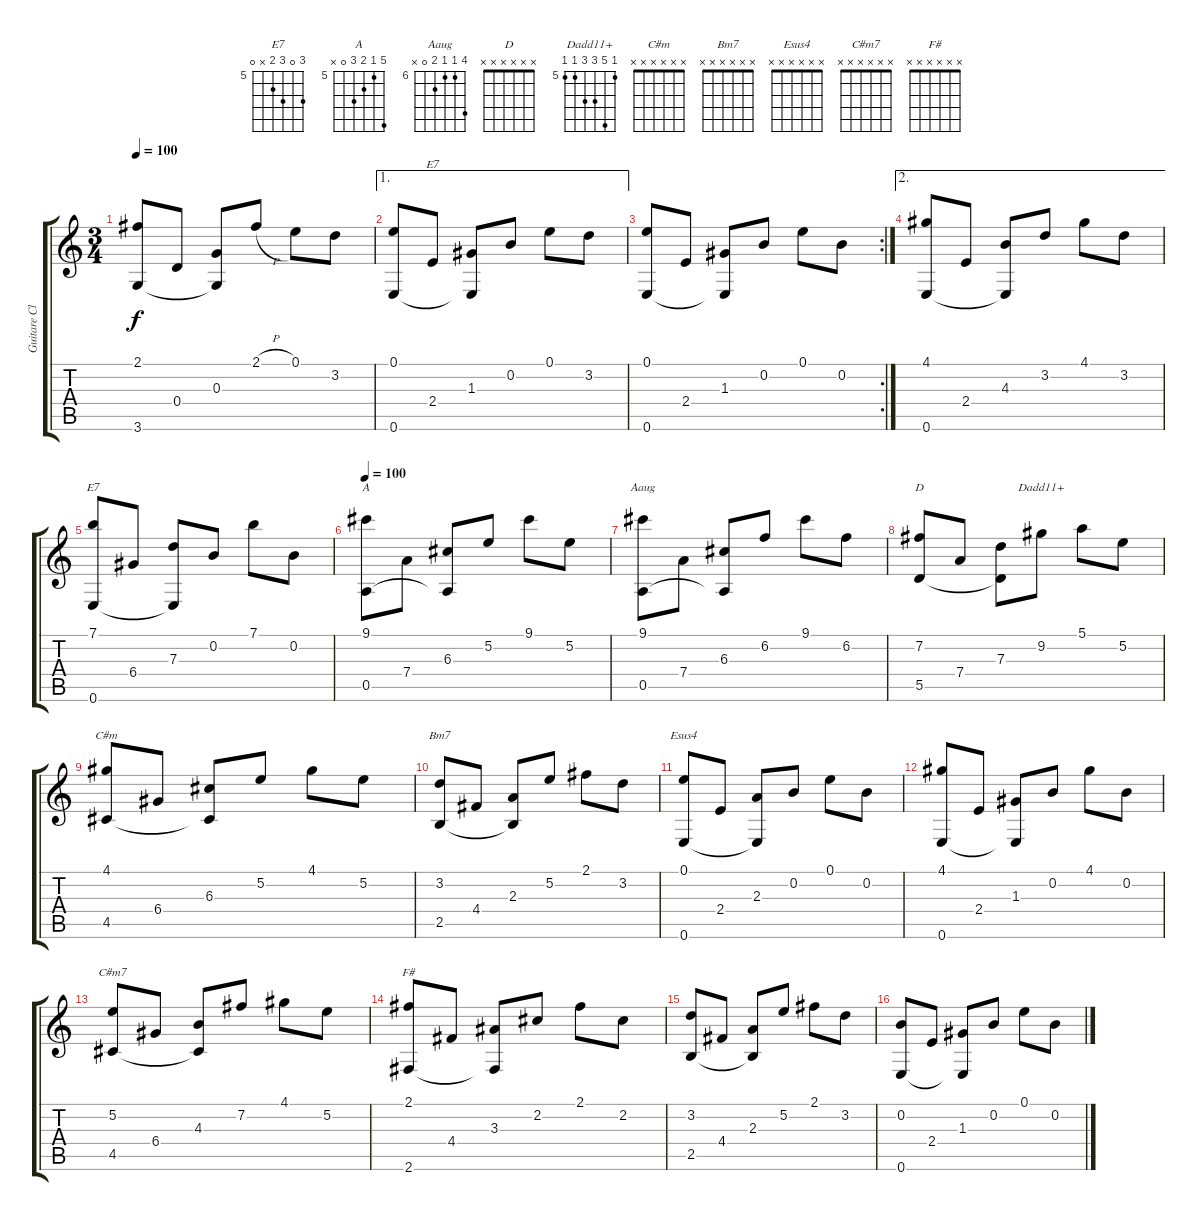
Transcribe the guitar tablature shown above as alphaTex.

\track ("Guitare Classique" "Guitare Cl") {instrument acousticguitarnylon}
\staff {score tabs}
\tuning (E4 B3 G3 D3 A2 E2) {hide}
\chord ("E7" x x x x x x) {firstfret 0}
\chord ("E7" 7 0 7 6 x 0) {firstfret 5}
\chord ("A" 9 5 6 7 0 x) {firstfret 5}
\chord ("Aaug" 9 6 6 7 0 x) {firstfret 6}
\chord ("D" x x x x x x) {firstfret 0}
\chord ("Dadd11+" 5 9 7 7 5 5) {firstfret 5}
\chord ("C#m" x x x x x x) {firstfret 0}
\chord ("Bm7" x x x x x x) {firstfret 0}
\chord ("Esus4" x x x x x x) {firstfret 0}
\chord ("C#m7" x x x x x x) {firstfret 0}
\chord ("F#" x x x x x x) {firstfret 0}
\ts (3 4)
\tempo 100
\clef g2
\ks c
(2.1 3.6).8{dy f} 0.4.8 (0.3 3.6{t}).8 2.1{h}.8 0.1.8 3.2.8 |
\ae 1
(0.1 0.6).8 2.4.8{ch "E7"} (1.3 0.6{t}).8 0.2.8 0.1.8 3.2.8 |
\rc 2
(0.1 0.6).8 2.4.8 (1.3 0.6{t}).8 0.2.8 0.1.8 0.2.8 |
\ae 2
(4.1 0.6).8 2.4.8 (4.3 0.6{t}).8 3.2.8 4.1.8 3.2.8 |
(7.1 0.6).8{ch "E7"} 6.4.8 (7.3 0.6{t}).8 0.2.8 7.1.8 0.2.8 |
\tempo 100
(9.1 0.5).8{ch "A"} 7.4.8 (6.3 0.5{t}).8 5.2.8 9.1.8 5.2.8 |
(9.1 0.5).8{ch "Aaug"} 7.4.8 (6.3 0.5{t}).8 6.2.8 9.1.8 6.2.8 |
(7.2 5.5).8{ch "D"} 7.4.8 (7.3 5.5{t}).8 9.2.8{ch "Dadd11+"} 5.1.8 5.2.8 |
(4.1 4.5).8{ch "C#m"} 6.4.8 (6.3 4.5{t}).8 5.2.8 4.1.8 5.2.8 |
(3.2 2.5).8{ch "Bm7"} 4.4.8 (2.3 2.5{t}).8 5.2.8 2.1.8 3.2.8 |
(0.1 0.6).8{ch "Esus4"} 2.4.8 (2.3 0.6{t}).8 0.2.8 0.1.8 0.2.8 |
(4.1 0.6).8 2.4.8 (1.3 0.6{t}).8 0.2.8 4.1.8 0.2.8 |
(5.2 4.5).8{ch "C#m7"} 6.4.8 (4.3 4.5{t}).8 7.2.8 4.1.8 5.2.8 |
(2.1 2.6).8{ch "F#"} 4.4.8 (3.3 2.6{t}).8 2.2.8 2.1.8 2.2.8 |
(3.2 2.5).8 4.4.8 (2.3 2.5{t}).8 5.2.8 2.1.8 3.2.8 |
(0.2 0.6).8 2.4.8 (1.3 0.6{t}).8 0.2.8 0.1.8 0.2.8
